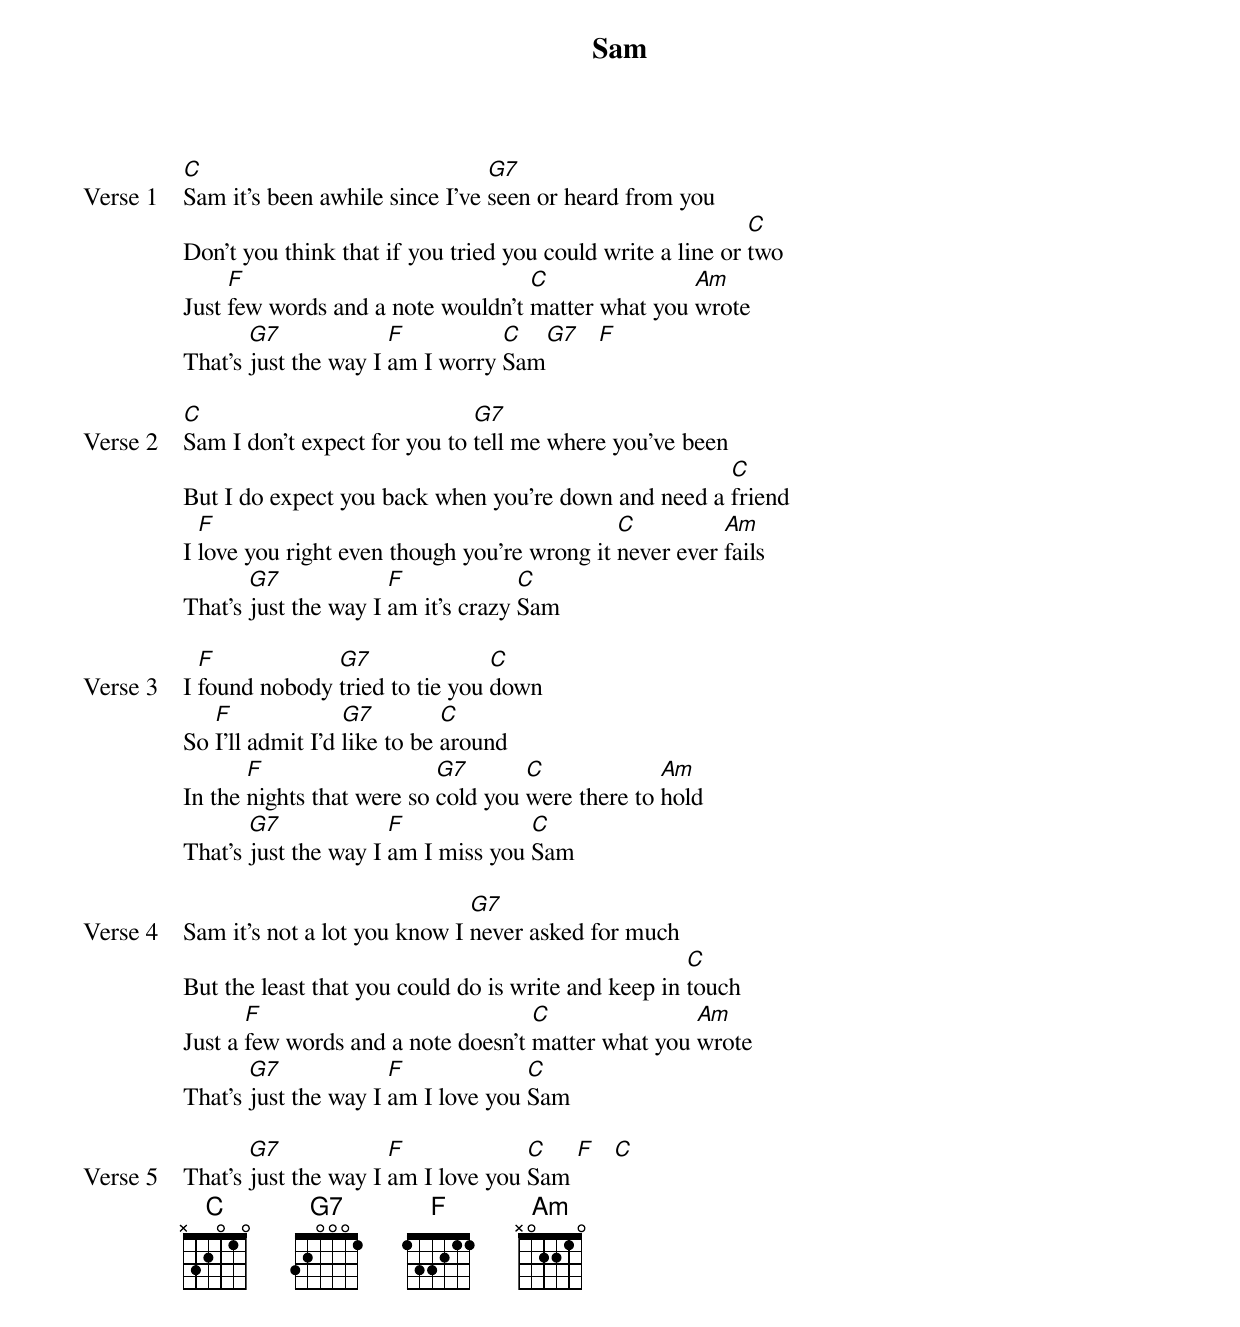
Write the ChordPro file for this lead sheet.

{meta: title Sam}
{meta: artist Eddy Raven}

{start_of_verse: Verse 1}
[C]Sam it's been awhile since I've [G7]seen or heard from you
Don't you think that if you tried you could write a line or [C]two
Just [F]few words and a note wouldn't [C]matter what you [Am]wrote
That's [G7]just the way I [F]am I worry [C]Sam[G7]   [F]
{end_of_verse}

{start_of_verse: Verse 2}
[C]Sam I don't expect for you to [G7]tell me where you've been
But I do expect you back when you're down and need a [C]friend
I [F]love you right even though you're wrong it [C]never ever [Am]fails
That's [G7]just the way I [F]am it’s crazy [C]Sam
{end_of_verse}

{start_of_verse: Verse 3}
I [F]found nobody [G7]tried to tie you [C]down
So [F]I'll admit I'd [G7]like to be [C]around
In the [F]nights that were so [G7]cold you [C]were there to [Am]hold
That's [G7]just the way I [F]am I miss you [C]Sam
{end_of_verse}

{start_of_verse: Verse 4}
Sam it's not a lot you know I [G7]never asked for much
But the least that you could do is write and keep in [C]touch
Just a [F]few words and a note doesn't [C]matter what you [Am]wrote
That's [G7]just the way I [F]am I love you [C]Sam
{end_of_verse}

{start_of_verse: Verse 5}
That's [G7]just the way I [F]am I love you [C]Sam [F]   [C]
{end_of_verse}
